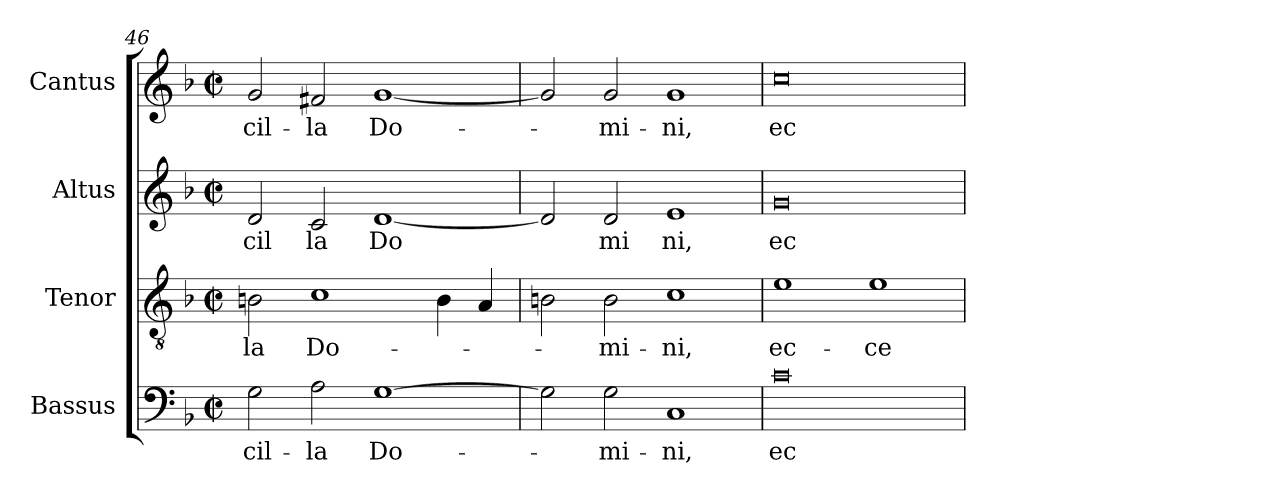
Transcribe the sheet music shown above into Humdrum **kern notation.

**kern	**text	**kern	**text	**kern	**text	**kern	**text
*part4	*part4	*part3	*part3	*part2	*part2	*part1	*part1
*staff4	*staff4	*staff3	*staff3	*staff2	*staff2	*staff1	*staff1
*I"Bassus	*	*I"Tenor	*	*I"Altus	*	*I"Cantus	*
*clefF4	*	*clefGv2	*	*clefG2	*	*clefG2	*
*k[b-]	*	*k[b-]	*	*k[b-]	*	*k[b-]	*
*F:	*	*F:	*	*F:	*	*F:	*
*M2/2	*	*M2/2	*	*M2/2	*	*M2/2	*
*met(c|)	*	*met(c|)	*	*met(c|)	*	*met(c|)	*
=46	=46	=46	=46	=46	=46	=46	=46
!	!LO:LY:b:cj	!	!LO:LY:b:cj	!	!LO:LY:b:cj	!	!LO:LY:b:cj
2G\	-cil-	2Bn\	-la	2d/	cil	2g/	-cil-
!	!LO:LY:b:cj	!	!LO:LY:b:cj	!	!LO:LY:b:cj	!	!LO:LY:b:cj
2A\	-la	1c	Do-	2c/	la	2f#X/	-la
!	!LO:LY:b:cj	!	!	!	!LO:LY:b:cj	!	!LO:LY:b:cj
[>1G	Do-	.	.	[<1d	Do	[<1g	Do-
.	.	4B\	.	.	.	.	.
.	.	4A/	.	.	.	.	.
=47	=47	=47	=47	=47	=47	=47	=47
2G\]	.	2Bn\	.	2d/]	.	2g/]	.
!	!LO:LY:b:cj	!	!LO:LY:b:cj	!	!LO:LY:b:cj	!	!LO:LY:b:cj
2G\	-mi-	2B\	-mi-	2d/	mi	2g/	-mi-
!	!LO:LY:b:cj	!	!LO:LY:b:cj	!	!LO:LY:b:cj	!	!LO:LY:b:cj
1C	-ni,	1c	-ni,	1e	ni,	1g	-ni,
=48	=48	=48	=48	=48	=48	=48	=48
!	!LO:LY:b:cj	!	!LO:LY:b:cj	!	!LO:LY:b:cj	!	!LO:LY:b:cj
0c	ec-	1e	ec-	0g	ec	0cc	ec-
!	!	!	!LO:LY:b:cj	!	!	!	!
.	.	1e	-ce	.	.	.	.
=	=	=	=	=	=	=	=
*-	*-	*-	*-	*-	*-	*-	*-
